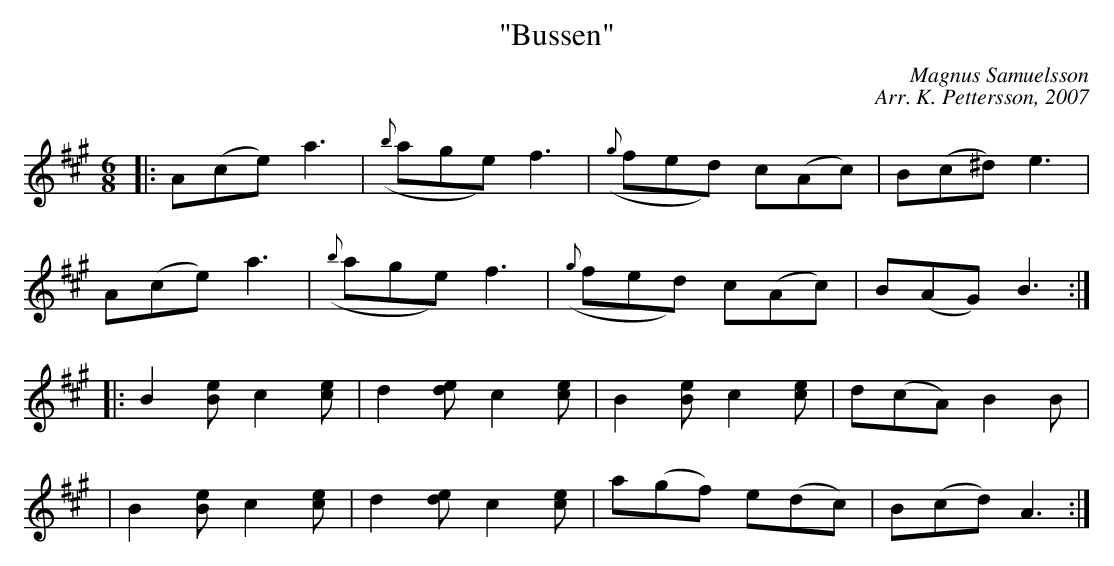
X:1
T:"Bussen"
C:Magnus Samuelsson
C:Arr. K. Pettersson, 2007
M:6/8
L:1/8
K:A
|: A(ce) a3 | ({b}age) f3 | ({g}fed) c(Ac) | B(c^d) e3 |
 A(ce) a3 | ({b}age) f3 | ({g}fed) c(Ac) | B(AG) B3:|
|: B2[Be] c2[ce] | d2[de] c2[ce] | B2[Be] c2[ce] | d(cA) B2B |
 | B2[Be] c2[ce] | d2[de] c2[ce] | a(gf) e(dc) | B(cd) A3 :|
